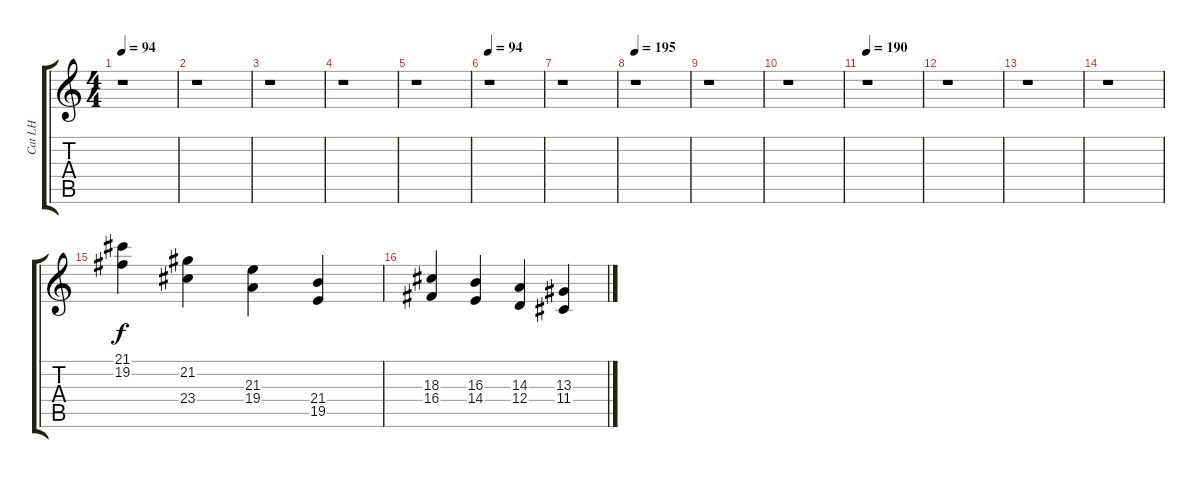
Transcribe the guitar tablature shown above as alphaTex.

\track ("Cat LH" "Cat LH") {instrument percussiveorgan}
\staff {score tabs}
\tuning (E4 B3 G3 D3 A2 E2) {hide}
\ts (4 4)
\tempo 94
\clef g2
\ks c
r.1{dy f} |
r.1 |
r.1 |
r.1 |
r.1 |
\tempo 94
r.1 |
r.1 |
\tempo 195
r.1 |
r.1 |
r.1 |
\tempo 190
r.1 |
r.1 |
r.1 |
r.1 |
(21.1 19.2).4 (21.2 23.4).4 (21.3 19.4).4 (21.4 19.5).4 |
(18.3 16.4).4 (16.3 14.4).4 (14.3 12.4).4 (13.3 11.4).4
